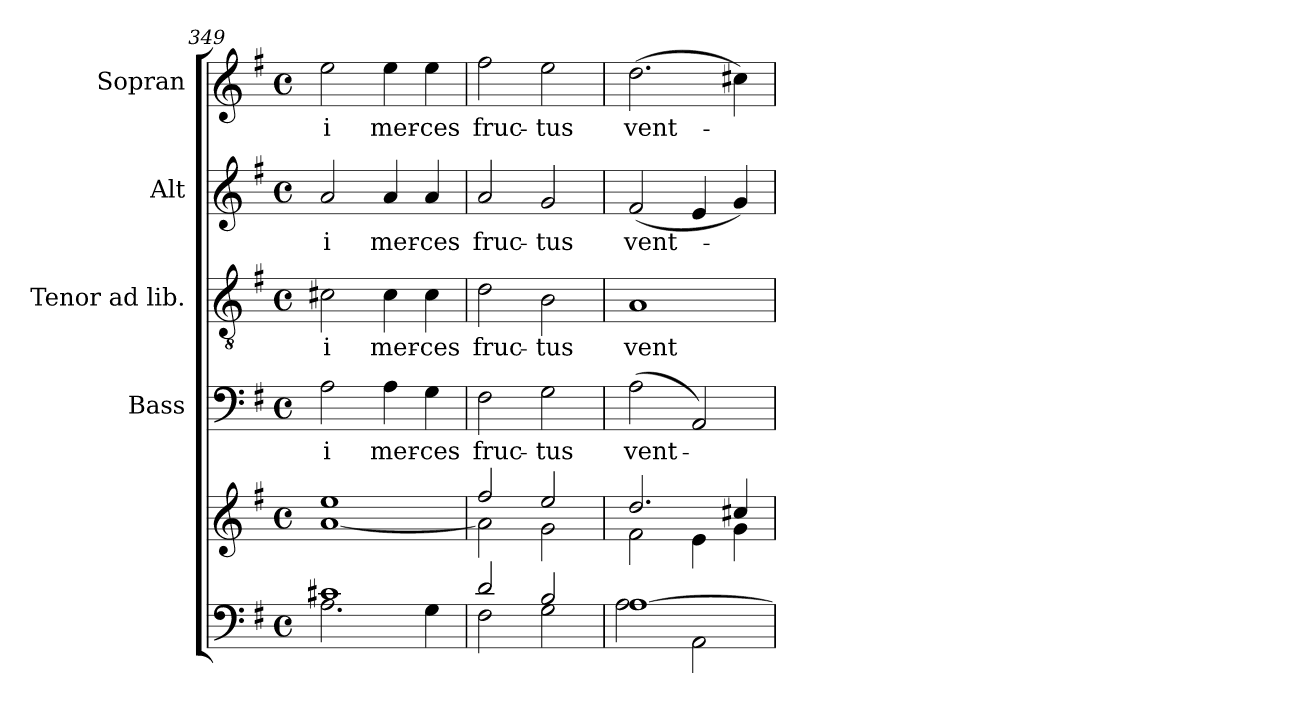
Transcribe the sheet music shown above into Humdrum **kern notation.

**kern	**kern	**kern	**text	**kern	**text	**kern	**text	**kern	**text
*part5	*part5	*part4	*part4	*part3	*part3	*part2	*part2	*part1	*part1
*staff6	*staff5	*staff4	*staff4	*staff3	*staff3	*staff2	*staff2	*staff1	*staff1
*	*	*I"Bass	*	*I"Tenor ad lib.	*	*I"Alt	*	*I"Sopran	*
*	*	*I'B.	*	*I'T.	*	*I'A.	*	*I'S.	*
*clefF4	*clefG2	*clefF4	*	*clefGv2	*	*clefG2	*	*clefG2	*
*k[f#]	*k[f#]	*k[f#]	*	*k[f#]	*	*k[f#]	*	*k[f#]	*
*G:	*G:	*G:	*	*G:	*	*G:	*	*G:	*
*M4/4	*M4/4	*M4/4	*	*M4/4	*	*M4/4	*	*M4/4	*
*met(c)	*met(c)	*met(c)	*	*met(c)	*	*met(c)	*	*met(c)	*
=349	=349	=349	=349	=349	=349	=349	=349	=349	=349
*^	*^	*	*	*	*	*	*	*	*
!	!	!	!	!	!LO:LY:b	!	!LO:LY:b	!	!LO:LY:b	!	!LO:LY:b
1c#X	2.A\	1ee	[<1a	2A\	-i	2c#X\	-i	2a/	-i	2ee\	-i
!	!	!	!	!	!LO:LY:b	!	!LO:LY:b	!	!LO:LY:b	!	!LO:LY:b
.	.	.	.	4A\	mer-	4c#\	mer-	4a/	mer-	4ee\	mer-
!	!	!	!	!	!LO:LY:b	!	!LO:LY:b	!	!LO:LY:b	!	!LO:LY:b
.	4G\	.	.	4G\	-ces	4c#\	-ces	4a/	-ces	4ee\	-ces
=350	=350	=350	=350	=350	=350	=350	=350	=350	=350	=350	=350
!	!	!	!	!	!LO:LY:b	!	!LO:LY:b	!	!LO:LY:b	!	!LO:LY:b
2d/	2F#\	2ff#/	2a\]	2F#\	fruc-	2d\	fruc-	2a/	fruc-	2ff#\	fruc-
!	!	!	!	!	!LO:LY:b	!	!LO:LY:b	!	!LO:LY:b	!	!LO:LY:b
2B/	2G\	2ee/	2g\	2G\	-tus	2B\	-tus	2g/	-tus	2ee\	-tus
=351	=351	=351	=351	=351	=351	=351	=351	=351	=351	=351	=351
!	!	!	!	!	!LO:LY:b	!	!LO:LY:b	!	!LO:LY:b	!	!LO:LY:b
[>1A	2A\	2.dd/	2f#\	(>2A\	vent-	1A	vent-	(<2f#/	vent-	(>2.dd\	vent-
.	2AA\	.	4e\	2AA/)	.	.	.	4e/	.	.	.
.	.	4cc#X/	4g\	.	.	.	.	4g/)	.	4cc#X\)	.
*v	*v	*	*	*	*	*	*	*	*	*	*
*	*v	*v	*	*	*	*	*	*	*	*
=	=	=	=	=	=	=	=	=	=
*-	*-	*-	*-	*-	*-	*-	*-	*-	*-
